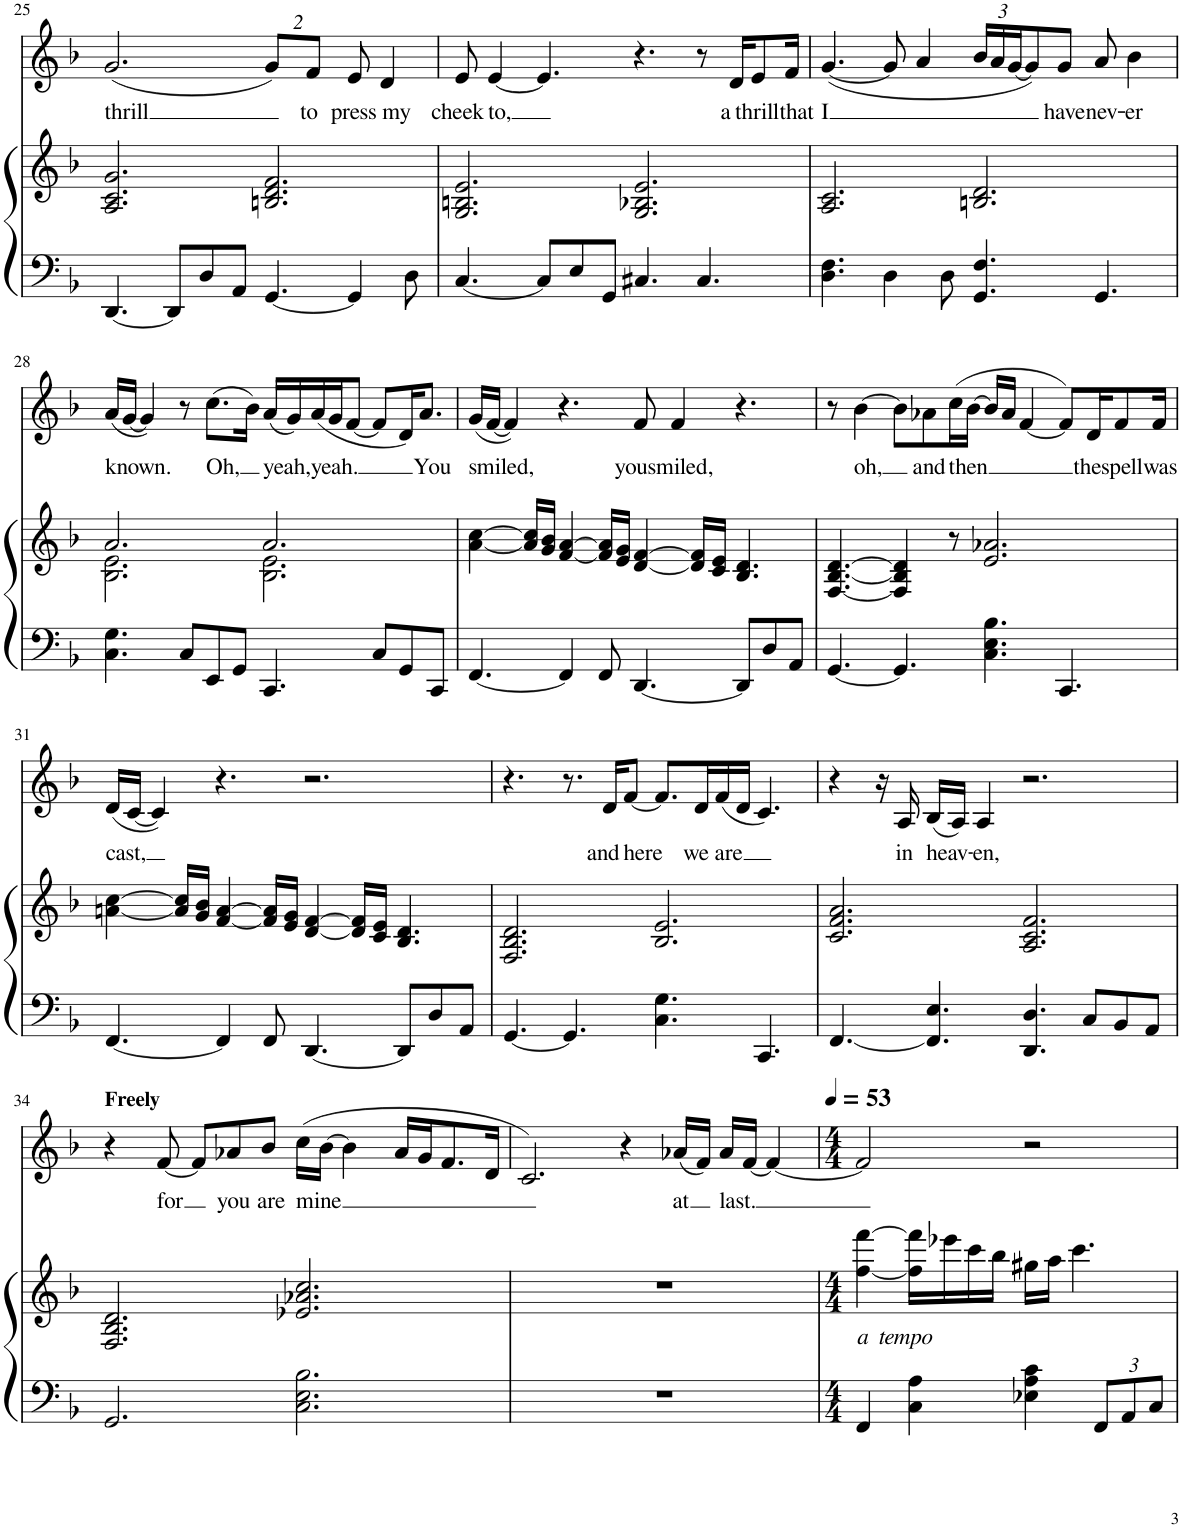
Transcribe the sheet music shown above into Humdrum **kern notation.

**kern	**kern	**text	**kern	**text
*part2	*part2	*part2	*part1	*part1
*staff3	*staff2	*staff2	*staff1	*staff1
*I"Piano	*	*	*I"Voice	*
*I'Pno	*	*	*	*
!!LO:PB:g=z
*clefF4	*clefG2	*	*clefG2	*
*k[b-]	*k[b-]	*	*k[b-]	*
*M12/8	*M12/8	*	*M12/8	*
=25	=25	=25	=25	=25
!	!	!	!	!LO:LY:b
[4.DD/	2.A/ 2.c/ 2.g/	.	(2.g/	thrill
8DD/L]	.	.	.	.
8D/	.	.	.	.
8AA/J	.	.	.	.
*	*	*	*Xbrackettup	*
[4.GG/	2.Bn/ 2.d/ 2.f/	.	16%3g/L)	.
!	!	!	!	!LO:LY:b
.	.	.	16%3f/J	to
!	!	!	!	!LO:LY:b
4GG/]	.	.	8e/	press
!	!	!	!	!LO:LY:b
.	.	.	4d/	my
8D\	.	.	.	.
=26	=26	=26	=26	=26
!	!	!	!	!LO:LY:b
[4.C/	2.G/ 2.Bn/ 2.e/	.	8e/	cheek
!	!	!	!	!LO:LY:b
.	.	.	[4e/	to,
8C/L]	.	.	4.e/]	.
8E/	.	.	.	.
8GG/J	.	.	.	.
4.C#X/	2.G/ 2.B-X/ 2.e/	.	4.r	.
4.C#/	.	.	8r	.
!	!	!	!	!LO:LY:b
.	.	.	16d/KL	a
!	!	!	!	!LO:LY:b
.	.	.	8e/	thrill
!	!	!	!	!LO:LY:b
.	.	.	16f/Jk	that
=27	=27	=27	=27	=27
!	!	!	!	!LO:LY:b
4.D\ 4.F\	2.A/ 2.c/	.	([4.g/	I
4D\	.	.	8g/]	.
.	.	.	4a/	.
8D\	.	.	.	.
4.GG/ 4.F/	2.Bn/ 2.d/	.	24b-/LL	.
.	.	.	24a/	.
.	.	.	[24g/J	.
.	.	.	8g/])	.
!	!	!	!	!LO:LY:b
.	.	.	8g/J	have
!	!	!	!	!LO:LY:b
4.GG/	.	.	8a/	nev-
!	!	!	!	!LO:LY:b
.	.	.	4b-\	-er
!!LO:LB:g=z
=28	=28	=28	=28	=28
*	*^	*	*	*
!	!	!	!	!	!LO:LY:b
4.C\ 4.G\	2.a/	2.B-\ 2.e\	.	(16a/LL	known.
.	.	.	.	[16g/JJ	.
.	.	.	.	4g/])	.
8C/L	.	.	.	8r	.
!	!	!	!	!	!LO:LY:b
8EE/	.	.	.	(8.cc\L	Oh,
8GG/J	.	.	.	.	.
.	.	.	.	16b-\Jk)	.
!	!	!	!	!	!LO:LY:b
4.CC/	2.a/	2.B-\ 2.e\	.	(16a/LL	yeah,
.	.	.	.	16g/)	.
!	!	!	!	!	!LO:LY:b
.	.	.	.	(16a/	yeah.
.	.	.	.	16g/J	.
.	.	.	.	[8f/J	.
8C/L	.	.	.	8f/L]	.
8GG/	.	.	.	16d/K)	.
!	!	!	!	!	!LO:LY:b
.	.	.	.	8.a/J	You
8CC/J	.	.	.	.	.
*	*v	*v	*	*	*
=29	=29	=29	=29	=29
!	!	!	!	!LO:LY:b
[4.FF/	[4a\ [4cc\	.	(16g/LL	smiled,
.	.	.	[16f/JJ	.
.	.	.	4f/])	.
.	16a/] 16cc/]LL	.	.	.
.	16g/ 16b-/JJ	.	.	.
4FF/]	[4f/ [4a/	.	4.r	.
8FF/	16f/] 16a/]LL	.	.	.
.	16e/ 16g/JJ	.	.	.
!	!	!	!	!LO:LY:b
[4.DD/	[4d/ [4f/	.	8f/	you
!	!	!	!	!LO:LY:b
.	.	.	4f/	smiled,
.	16d/] 16f/]LL	.	.	.
.	16c/ 16e/JJ	.	.	.
8DD/L]	4.B-/ 4.d/	.	4.r	.
8D/	.	.	.	.
8AA/J	.	.	.	.
=30	=30	=30	=30	=30
[4.GG/	[4.F/ [4.B-/ [4.d/	.	8r	.
!	!	!	!	!LO:LY:b
.	.	.	[4b-\	oh,
4.GG/]	4F/] 4B-/] 4d/]	.	8b-\L]	.
!	!	!	!	!LO:LY:b
.	.	.	8a-X\	and
!	!	!	!	!LO:LY:b
.	8r	.	(16cc\L	then
.	.	.	[16b-\JJ	.
4.C\ 4.E\ 4.B-\	2.e/ 2.a-X/	.	16b-/LL]	.
.	.	.	16a-/JJ	.
.	.	.	[4f/	.
4.CC/	.	.	8f/L])	.
!	!	!	!	!LO:LY:b
.	.	.	16d/K	the
!	!	!	!	!LO:LY:b
.	.	.	8f/	spell
!	!	!	!	!LO:LY:b
.	.	.	16f/Jk	was
!!LO:LB:g=z
=31	=31	=31	=31	=31
!	!	!	!	!LO:LY:b
[4.FF/	[4an\ [4cc\	.	(16d/LL	cast,
.	.	.	[16c/JJ	.
.	.	.	4c/])	.
.	16a/] 16cc/]LL	.	.	.
.	16g/ 16b-/JJ	.	.	.
4FF/]	[4f/ [4a/	.	4.r	.
8FF/	16f/] 16a/]LL	.	.	.
.	16e/ 16g/JJ	.	.	.
[4.DD/	[4d/ [4f/	.	2.r	.
.	16d/] 16f/]LL	.	.	.
.	16c/ 16e/JJ	.	.	.
8DD/L]	4.B-/ 4.d/	.	.	.
8D/	.	.	.	.
8AA/J	.	.	.	.
=32	=32	=32	=32	=32
[4.GG/	2.F/ 2.B-/ 2.d/	.	4.r	.
4.GG/]	.	.	8.r	.
!	!	!	!	!LO:LY:b
.	.	.	16d/KL	and
!	!	!	!	!LO:LY:b
.	.	.	[8f/J	here
4.C\ 4.G\	2.B-/ 2.e/	.	8.f/L]	.
!	!	!	!	!LO:LY:b
.	.	.	16d/L	we
!	!	!	!	!LO:LY:b
.	.	.	(16f/	are
.	.	.	16d/JJ	.
4.CC/	.	.	4.c/)	.
=33	=33	=33	=33	=33
[4.FF/	2.c/ 2.f/ 2.a/	.	4r	.
.	.	.	16r	.
!	!	!	!	!LO:LY:b
.	.	.	16A/	in
!	!	!	!	!LO:LY:b
4.FF/] 4.E/	.	.	(16B-/LL	heav-
.	.	.	16A/JJ)	.
!	!	!	!	!LO:LY:b
.	.	.	4A/	-en,
4.DD/ 4.D/	2.A/ 2.c/ 2.f/	.	2.r	.
8C/L	.	.	.	.
8BB-/	.	.	.	.
8AA/J	.	.	.	.
!!LO:LB:g=z
=34	=34	=34	=34	=34
!	!	!	!LO:TX:a:B:t=Freely	!
2.GG/	2.F/ 2.B-/ 2.d/	.	4r	.
!	!	!	!	!LO:LY:b
.	.	.	[8f/	for
.	.	.	8f/L]	.
!	!	!	!	!LO:LY:b
.	.	.	8a-X/	you
!	!	!	!	!LO:LY:b
.	.	.	8b-/J	are
!	!	!	!	!LO:LY:b
2.C\ 2.E\ 2.B-\	2.e-X/ 2.a-X/ 2.cc/	.	(16cc\LL	mine
.	.	.	[16b-\JJ	.
.	.	.	4b-\]	.
.	.	.	16a-/LL	.
.	.	.	16g/J	.
.	.	.	8.f/	.
.	.	.	16d/Jk	.
=35	=35	=35	=35	=35
1.r	1.r	.	2.c/)	.
.	.	.	4r	.
!	!	!	!	!LO:LY:b
.	.	.	(16a-X/LL	at
.	.	.	16f/JJ)	.
!	!	!	!	!LO:LY:b
.	.	.	16a-/LL	last.
.	.	.	[16f/JJ	.
.	.	.	4f/_	.
=36	=36	=36	=36	=36
*M4/4	*M4/4	*	*M4/4	*
*	*	*	*MM53	*
!	!	!LO:LY:b	!	!
4FF/	[4ff\ [4fff\	a	2f/]	.
!	!	!LO:LY:b	!	!
4C\ 4A\	16ff\] 16fff\]LL	tempo	.	.
.	16eee-X\	.	.	.
.	16ccc\	.	.	.
.	16bb-\JJ	.	.	.
4E-X\ 4A\ 4c\	16gg#X\LL	.	2r	.
.	16aa\JJ	.	.	.
.	4.ccc\	.	.	.
*Xbrackettup	*	*	*	*
12FF/L	.	.	.	.
12AA/	.	.	.	.
12C/J	.	.	.	.
=	=	=	=	=
*-	*-	*-	*-	*-
